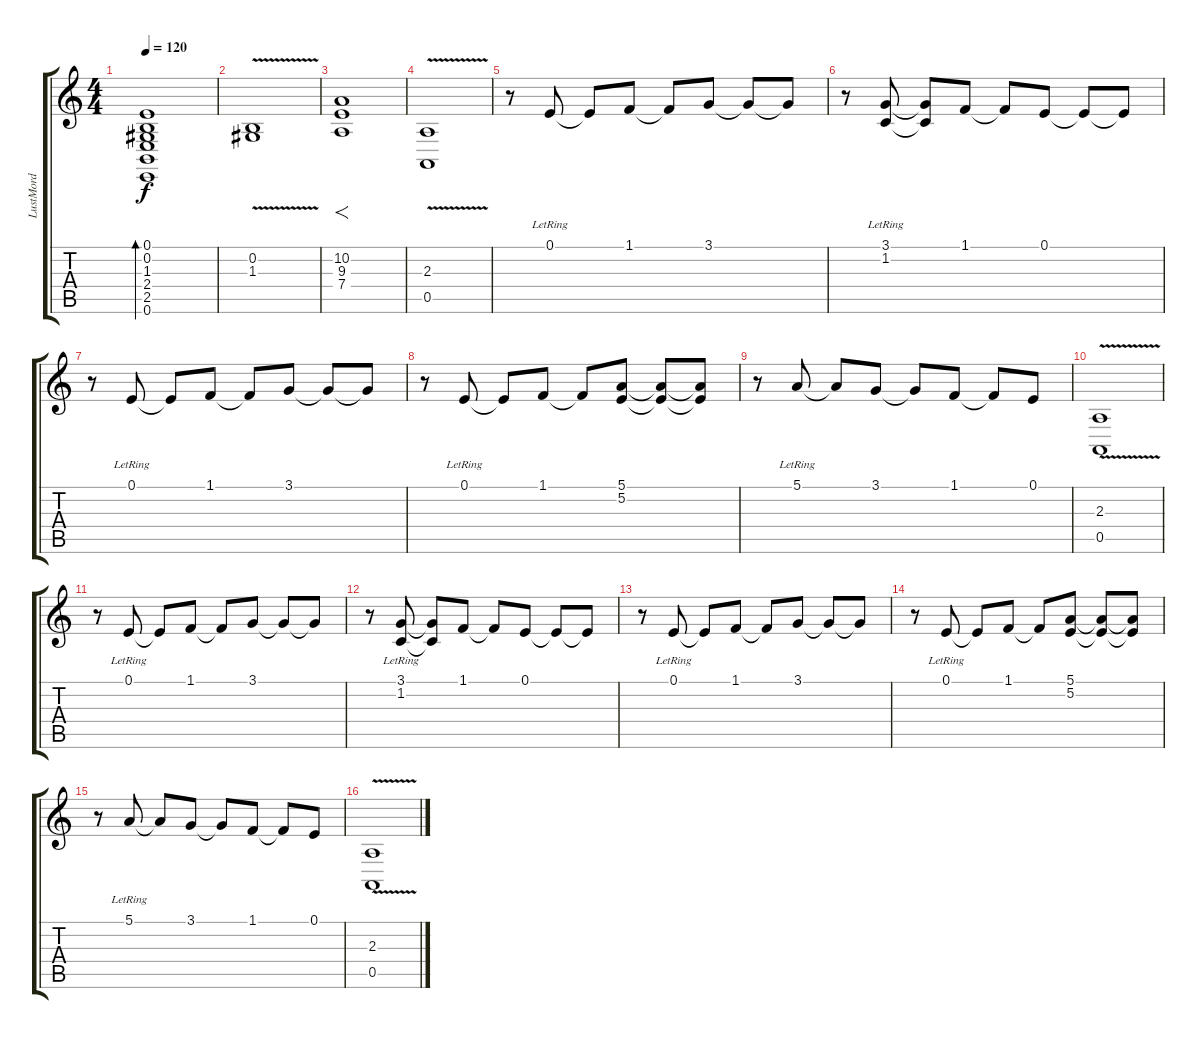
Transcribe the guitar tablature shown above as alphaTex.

\track ("LustMord" "LustMord") {instrument vibraphone}
\staff {score tabs}
\tuning (E4 B3 G3 D3 A2 E2) {hide}
\ts (4 4)
\tempo 120
\clef g2
\ks c
(0.1 0.2 1.3 2.4 2.5 0.6).1{bd 120 dy f} |
(0.2{v} 1.3).1 |
(10.2 9.3 7.4).1{f} |
(2.3{v} 0.5).1 |
r.8 0.1{lr}.8 0.1{t}.8 1.1.8 1.1{t}.8 3.1.8 3.1{t}.8 3.1{t}.8 |
r.8 (3.1{lr} 1.2).8 (3.1{t} 1.2{t}).8 1.1.8 1.1{t}.8 0.1.8 0.1{t}.8 0.1{t}.8 |
r.8 0.1{lr}.8 0.1{t}.8 1.1.8 1.1{t}.8 3.1.8 3.1{t}.8 3.1{t}.8 |
r.8 0.1{lr}.8 0.1{t}.8 1.1.8 1.1{t}.8 (5.1 5.2).8 (5.1{t} 5.2{t}).8 (5.1{t} 5.2{t}).8 |
r.8 5.1{lr}.8 5.1{t}.8 3.1.8 3.1{t}.8 1.1.8 1.1{t}.8 0.1.8 |
(2.3{v} 0.5).1 |
r.8 0.1{lr}.8 0.1{t}.8 1.1.8 1.1{t}.8 3.1.8 3.1{t}.8 3.1{t}.8 |
r.8 (3.1{lr} 1.2).8 (3.1{t} 1.2{t}).8 1.1.8 1.1{t}.8 0.1.8 0.1{t}.8 0.1{t}.8 |
r.8 0.1{lr}.8 0.1{t}.8 1.1.8 1.1{t}.8 3.1.8 3.1{t}.8 3.1{t}.8 |
r.8 0.1{lr}.8 0.1{t}.8 1.1.8 1.1{t}.8 (5.1 5.2).8 (5.1{t} 5.2{t}).8 (5.1{t} 5.2{t}).8 |
r.8 5.1{lr}.8 5.1{t}.8 3.1.8 3.1{t}.8 1.1.8 1.1{t}.8 0.1.8 |
(2.3{v} 0.5).1
